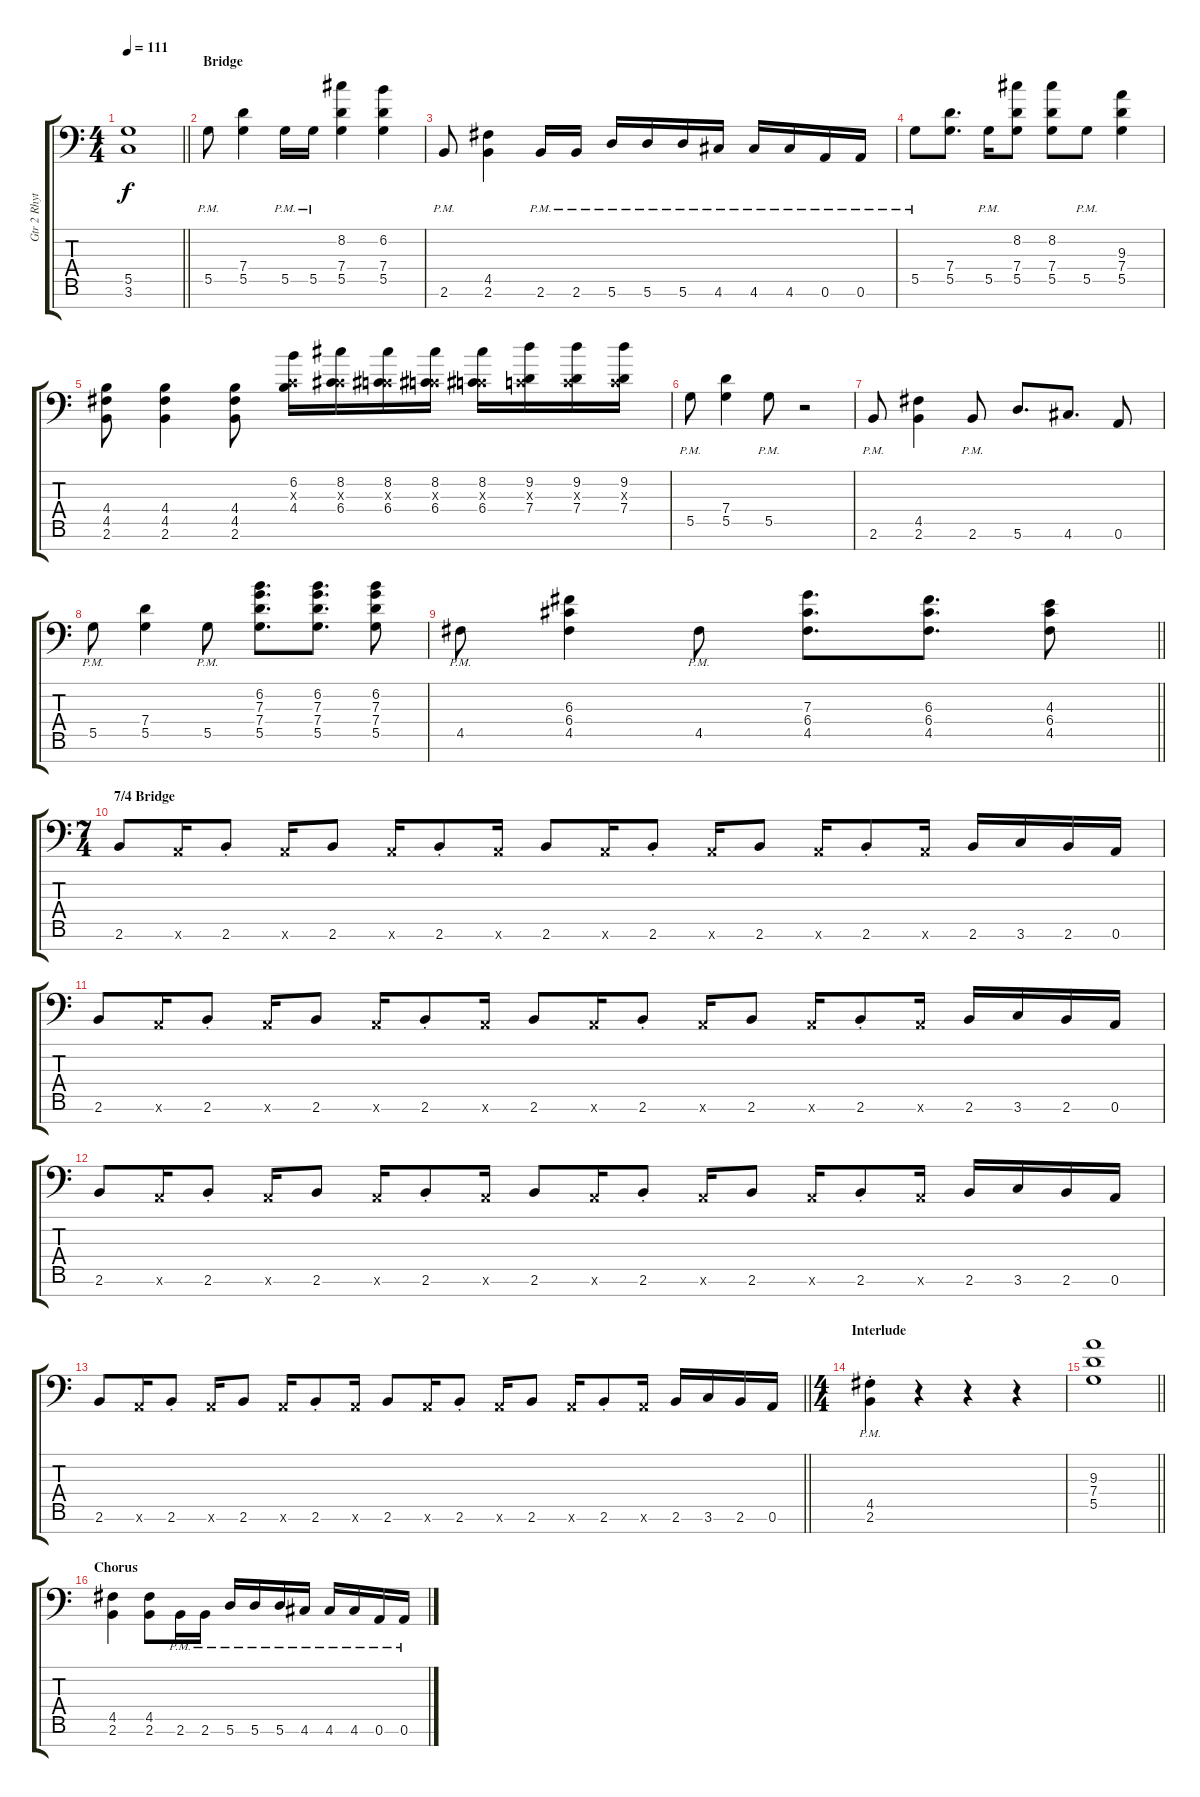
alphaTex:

\track ("Gtr 2 Rhythm" "Gtr 2 Rhyt") {instrument distortionguitar}
\staff {score tabs}
\tuning (A3 F3 C3 G2 D2 A1 E1) {hide}
\ts (4 4)
\tempo 111
\clef f4
\barLineRight lightlight
\ks c
(5.5{t} 3.6{t}).1{dy f} |
\section ("" "Bridge")
5.5{pm}.8 (7.4 5.5).4 5.5{pm}.16 5.5{pm}.16 (8.2 7.4 5.5).4 (6.2 7.4 5.5).4 |
2.6{pm}.8 (4.5 2.6).4 2.6{pm}.16 2.6{pm}.16 5.6{pm}.16 5.6{pm}.16 5.6{pm}.16 4.6{pm}.16 4.6{pm}.16 4.6{pm}.16 0.6{pm}.16 0.6{pm}.16 |
5.5{pm}.8 (7.4 5.5).8{d} 5.5{pm}.16 (8.2 7.4 5.5).8 (8.2 7.4 5.5).8 5.5{pm}.8 (9.3 7.4 5.5).4 |
(4.4 4.5 2.6).8 (4.4 4.5 2.6).4 (4.4 4.5 2.6).8 (6.2 0.3{x} 4.4).16 (8.2 0.3{x} 6.4).16 (8.2 0.3{x} 6.4).16 (8.2 0.3{x} 6.4).16 (8.2 0.3{x} 6.4).16 (9.2 0.3{x} 7.4).16 (9.2 0.3{x} 7.4).16 (9.2 0.3{x} 7.4).16 |
5.5{pm}.8 (7.4 5.5).4 5.5{pm}.8 r.2 |
2.6{pm}.8 (4.5 2.6).4 2.6{pm}.8 5.6.8{d} 4.6.8{d} 0.6.8 |
5.5{pm}.8 (7.4 5.5).4 5.5{pm}.8 (6.2 7.3 7.4 5.5).8{d} (6.2 7.3 7.4 5.5).8{d} (6.2 7.3 7.4 5.5).8 |
\barLineRight lightlight
4.5{pm}.8 (6.3 6.4 4.5).4 4.5{pm}.8 (7.3 6.4 4.5).8{d} (6.3 6.4 4.5).8{d} (4.3 6.4 4.5).8 |
\ts (7 4)
\section ("" "7/4 Bridge")
2.6.8 0.6{x}.16 2.6{st}.8 0.6{x}.16 2.6.8 0.6{x}.16 2.6{st}.8 0.6{x}.16 2.6.8 0.6{x}.16 2.6{st}.8 0.6{x}.16 2.6.8 0.6{x}.16 2.6{st}.8 0.6{x}.16 2.6.16 3.6.16 2.6.16 0.6.16 |
2.6.8 0.6{x}.16 2.6{st}.8 0.6{x}.16 2.6.8 0.6{x}.16 2.6{st}.8 0.6{x}.16 2.6.8 0.6{x}.16 2.6{st}.8 0.6{x}.16 2.6.8 0.6{x}.16 2.6{st}.8 0.6{x}.16 2.6.16 3.6.16 2.6.16 0.6.16 |
2.6.8 0.6{x}.16 2.6{st}.8 0.6{x}.16 2.6.8 0.6{x}.16 2.6{st}.8 0.6{x}.16 2.6.8 0.6{x}.16 2.6{st}.8 0.6{x}.16 2.6.8 0.6{x}.16 2.6{st}.8 0.6{x}.16 2.6.16 3.6.16 2.6.16 0.6.16 |
\barLineRight lightlight
2.6.8 0.6{x}.16 2.6{st}.8 0.6{x}.16 2.6.8 0.6{x}.16 2.6{st}.8 0.6{x}.16 2.6.8 0.6{x}.16 2.6{st}.8 0.6{x}.16 2.6.8 0.6{x}.16 2.6{st}.8 0.6{x}.16 2.6.16 3.6.16 2.6.16 0.6.16 |
\ts (4 4)
\section ("" "Interlude")
(4.5{pm st} 2.6{pm st}).4 r.4 r.4 r.4 |
\barLineRight lightlight
(9.3 7.4 5.5).1 |
\section ("" "Chorus")
(4.5 2.6).4 (4.5 2.6).8 2.6{pm}.16 2.6{pm}.16 5.6{pm}.16 5.6{pm}.16 5.6{pm}.16 4.6{pm}.16 4.6{pm}.16 4.6{pm}.16 0.6{pm}.16 0.6{pm}.16
